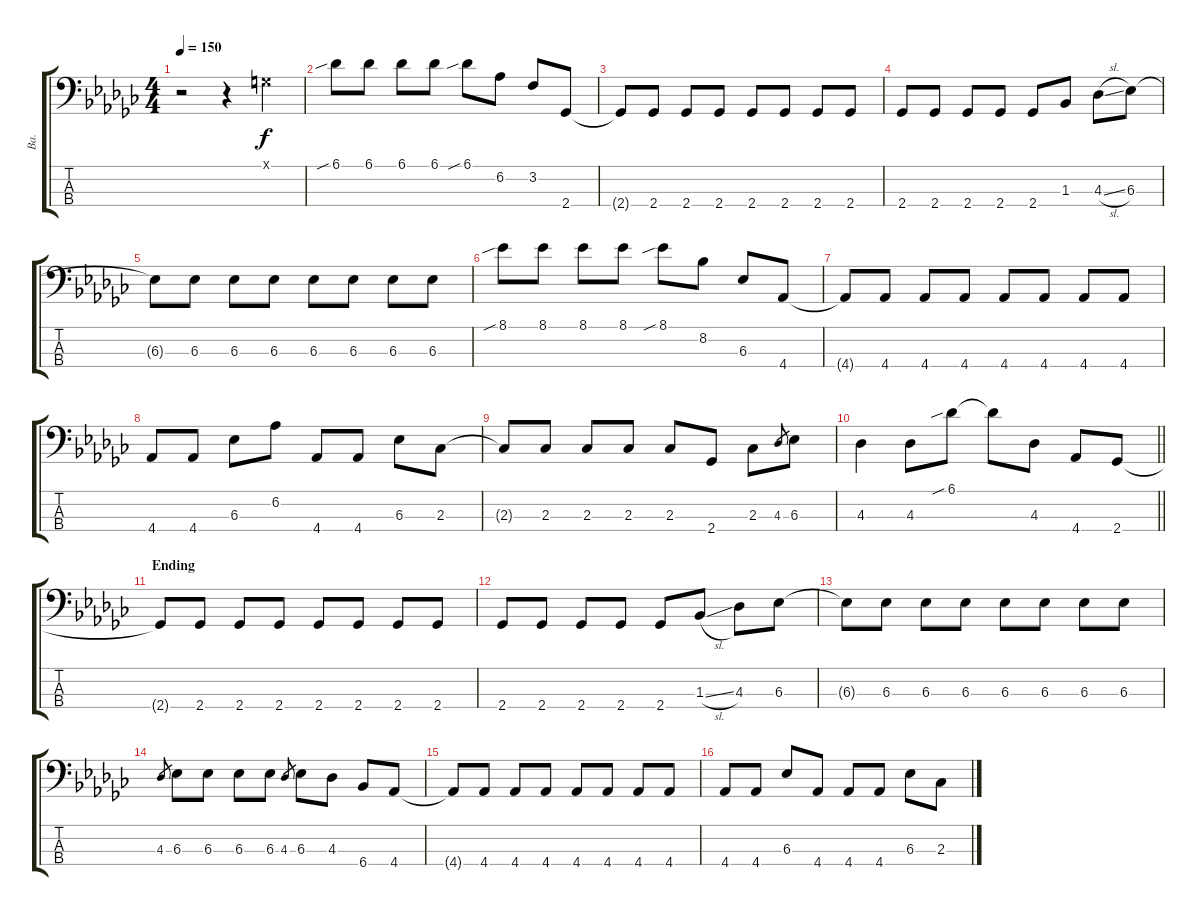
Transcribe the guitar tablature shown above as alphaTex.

\track ("Ba." "Ba.") {instrument electricbassfinger}
\staff {score tabs}
\tuning (G2 D2 A1 E1) {hide}
\ts (4 4)
\tempo 150
\clef f4
\ks gb
r.2{dy f} r.4 0.1{x}.4 |
6.1{sib}.8 6.1.8 6.1.8 6.1.8 6.1{sib}.8 6.2.8 3.2.8 2.4.8 |
2.4{t}.8 2.4.8 2.4.8 2.4.8 2.4.8 2.4.8 2.4.8 2.4.8 |
2.4.8 2.4.8 2.4.8 2.4.8 2.4.8 1.3.8 4.3{sl}.8 6.3.8 |
6.3{t}.8 6.3.8 6.3.8 6.3.8 6.3.8 6.3.8 6.3.8 6.3.8 |
8.1{sib}.8 8.1.8 8.1.8 8.1.8 8.1{sib}.8 8.2.8 6.3.8 4.4.8 |
4.4{t}.8 4.4.8 4.4.8 4.4.8 4.4.8 4.4.8 4.4.8 4.4.8 |
4.4.8 4.4.8 6.3.8 6.2.8 4.4.8 4.4.8 6.3.8 2.3.8 |
2.3{t}.8 2.3.8 2.3.8 2.3.8 2.3.8 2.4.8 2.3.8 4.3.8{gr} 6.3.8 |
\barLineRight lightlight
4.3.4 4.3.8 6.1{sib}.8 6.1{t}.8 4.3.8 4.4.8 2.4.8 |
\section ("" "Ending")
2.4{t}.8 2.4.8 2.4.8 2.4.8 2.4.8 2.4.8 2.4.8 2.4.8 |
2.4.8 2.4.8 2.4.8 2.4.8 2.4.8 1.3{sl}.8 4.3.8 6.3.8 |
6.3{t}.8 6.3.8 6.3.8 6.3.8 6.3.8 6.3.8 6.3.8 6.3.8 |
4.3.8{gr} 6.3.8 6.3.8 6.3.8 6.3.8 4.3.8{gr} 6.3.8 4.3.8 6.4.8 4.4.8 |
4.4{t}.8 4.4.8 4.4.8 4.4.8 4.4.8 4.4.8 4.4.8 4.4.8 |
4.4.8 4.4.8 6.3.8 4.4.8 4.4.8 4.4.8 6.3.8 2.3.8
